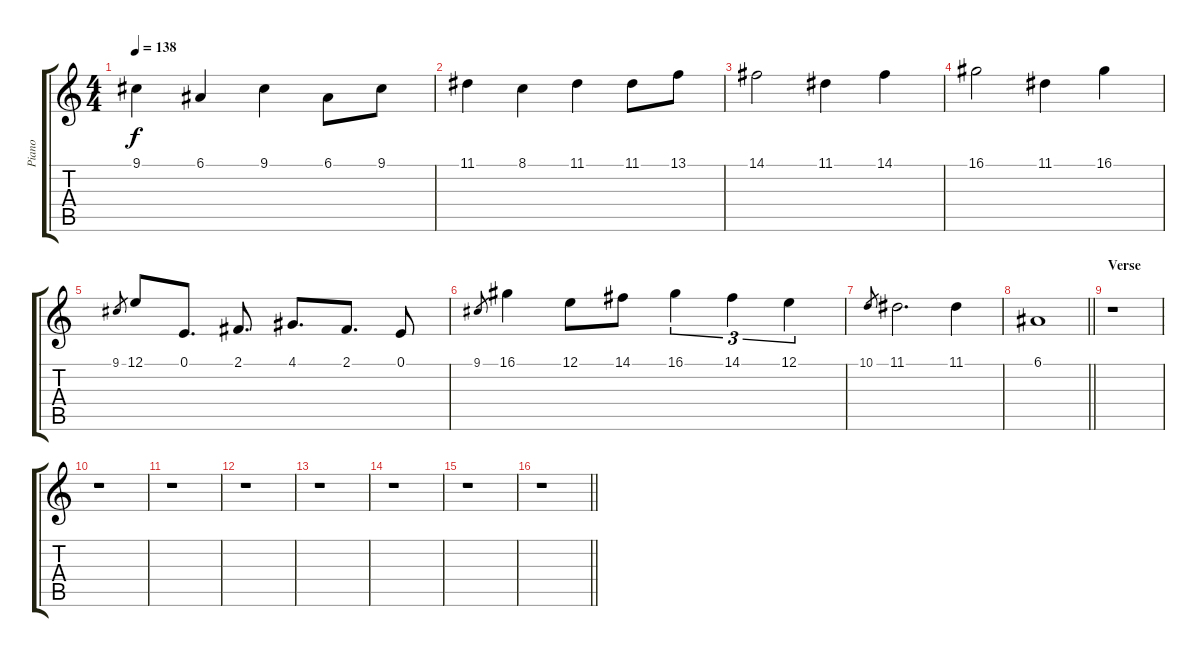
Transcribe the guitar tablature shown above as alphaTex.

\track ("Piano" "Piano") {instrument brightacousticpiano}
\staff {score tabs}
\tuning (E4 B3 G3 D3 A2 E2) {hide}
\ts (4 4)
\tempo 138
\clef g2
\ks c
9.1.4{dy f} 6.1.4 9.1.4 6.1.8 9.1.8 |
11.1.4 8.1.4 11.1.4 11.1.8 13.1.8 |
14.1.2 11.1.4 14.1.4 |
16.1.2 11.1.4 16.1.4 |
9.1.8{gr} 12.1.8 0.1.8{d} 2.1.8{d} 4.1.8{d} 2.1.8{d} 0.1.8 |
9.1.8{gr} 16.1.4 12.1.8 14.1.8 16.1.4{tu (3 2)} 14.1.4{tu (3 2)} 12.1.4{tu (3 2)} |
10.1.8{gr} 11.1.2{d} 11.1.4 |
\barLineRight lightlight
6.1.1 |
\section ("" "Verse ")
r.1 |
r.1 |
r.1 |
r.1 |
r.1 |
r.1 |
r.1 |
\barLineRight lightlight
r.1
